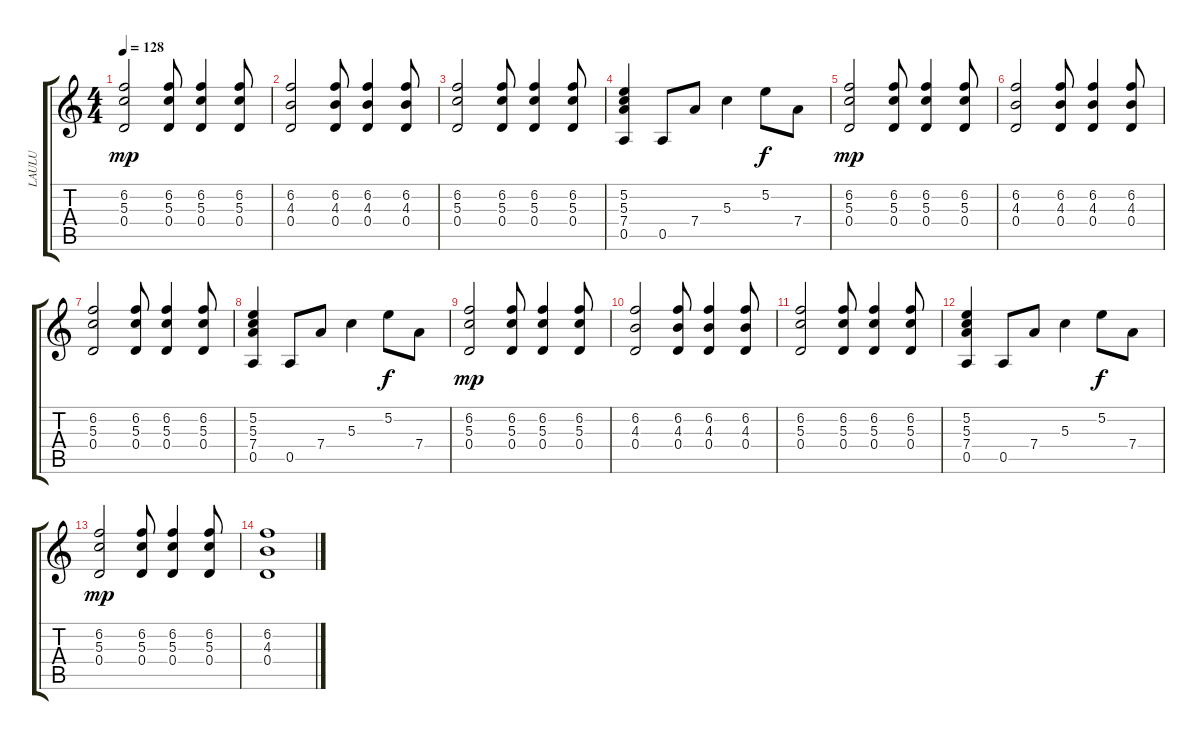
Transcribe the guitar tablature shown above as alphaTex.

\track ("LAULU" "LAULU") {instrument electricguitarjazz}
\staff {score tabs}
\tuning (E4 B3 G3 D3 A2 E2) {hide}
\ts (4 4)
\tempo 128
\clef g2
\ks c
(6.2 5.3 0.4).2{dy mp} (6.2 5.3 0.4).8 (6.2 5.3 0.4).4 (6.2 5.3 0.4).8 |
(6.2 4.3 0.4).2 (6.2 4.3 0.4).8 (6.2 4.3 0.4).4 (6.2 4.3 0.4).8 |
(6.2 5.3 0.4).2 (6.2 5.3 0.4).8 (6.2 5.3 0.4).4 (6.2 5.3 0.4).8 |
(5.2 5.3 7.4 0.5).4 0.5.8 7.4.8 5.3.4 5.2.8{dy f} 7.4.8 |
(6.2 5.3 0.4).2{dy mp} (6.2 5.3 0.4).8 (6.2 5.3 0.4).4 (6.2 5.3 0.4).8 |
(6.2 4.3 0.4).2 (6.2 4.3 0.4).8 (6.2 4.3 0.4).4 (6.2 4.3 0.4).8 |
(6.2 5.3 0.4).2 (6.2 5.3 0.4).8 (6.2 5.3 0.4).4 (6.2 5.3 0.4).8 |
(5.2 5.3 7.4 0.5).4 0.5.8 7.4.8 5.3.4 5.2.8{dy f} 7.4.8 |
(6.2 5.3 0.4).2{dy mp} (6.2 5.3 0.4).8 (6.2 5.3 0.4).4 (6.2 5.3 0.4).8 |
(6.2 4.3 0.4).2 (6.2 4.3 0.4).8 (6.2 4.3 0.4).4 (6.2 4.3 0.4).8 |
(6.2 5.3 0.4).2 (6.2 5.3 0.4).8 (6.2 5.3 0.4).4 (6.2 5.3 0.4).8 |
(5.2 5.3 7.4 0.5).4 0.5.8 7.4.8 5.3.4 5.2.8{dy f} 7.4.8 |
(6.2 5.3 0.4).2{dy mp} (6.2 5.3 0.4).8 (6.2 5.3 0.4).4 (6.2 5.3 0.4).8 |
(6.2 4.3 0.4).1
